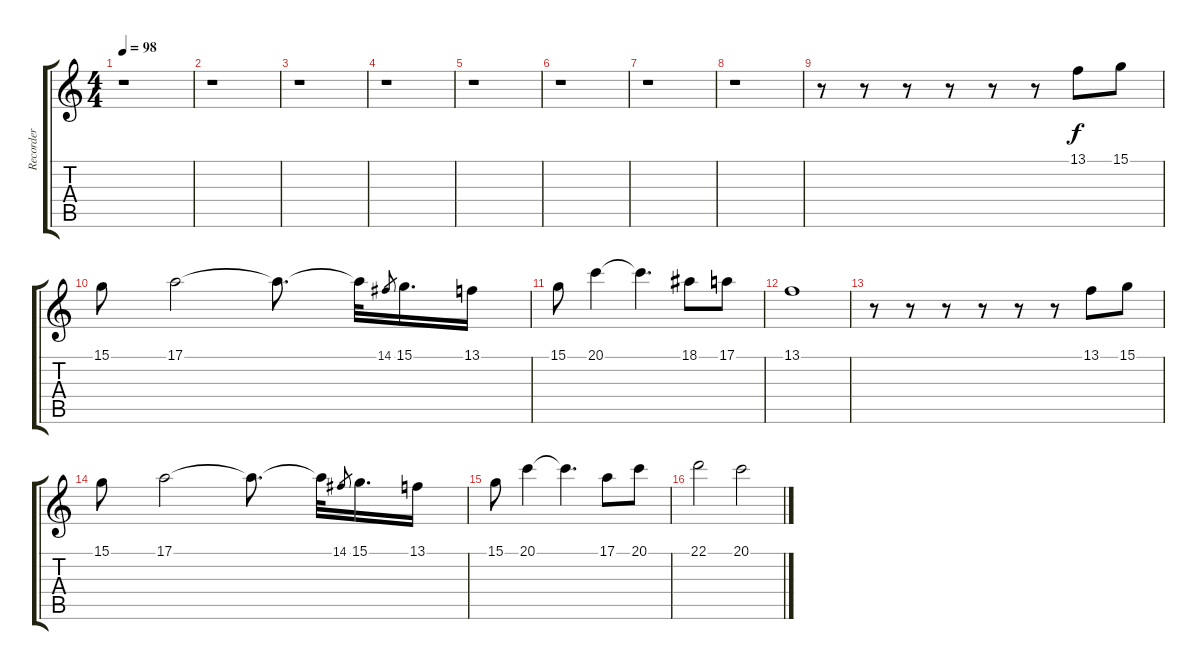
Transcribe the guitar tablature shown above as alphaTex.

\track ("Recorder" "Recorder") {instrument flute}
\staff {score tabs}
\tuning (E4 B3 G3 D3 A2 E2) {hide}
\ts (4 4)
\tempo 98
\clef g2
\ks c
r.1{dy f} |
r.1 |
r.1 |
r.1 |
r.1 |
r.1 |
r.1 |
r.1 |
r.8 r.8 r.8 r.8 r.8 r.8 13.1.8 15.1.8 |
15.1.8 17.1.2 17.1{t}.8{d} 17.1{t}.32 14.1.8{gr} 15.1.16{d} 13.1.16 |
15.1.8 20.1.4 20.1{t}.4{d} 18.1.8 17.1.8 |
13.1.1 |
r.8 r.8 r.8 r.8 r.8 r.8 13.1.8 15.1.8 |
15.1.8 17.1.2 17.1{t}.8{d} 17.1{t}.32 14.1.8{gr} 15.1.16{d} 13.1.16 |
15.1.8 20.1.4 20.1{t}.4{d} 17.1.8 20.1.8 |
22.1.2 20.1.2
